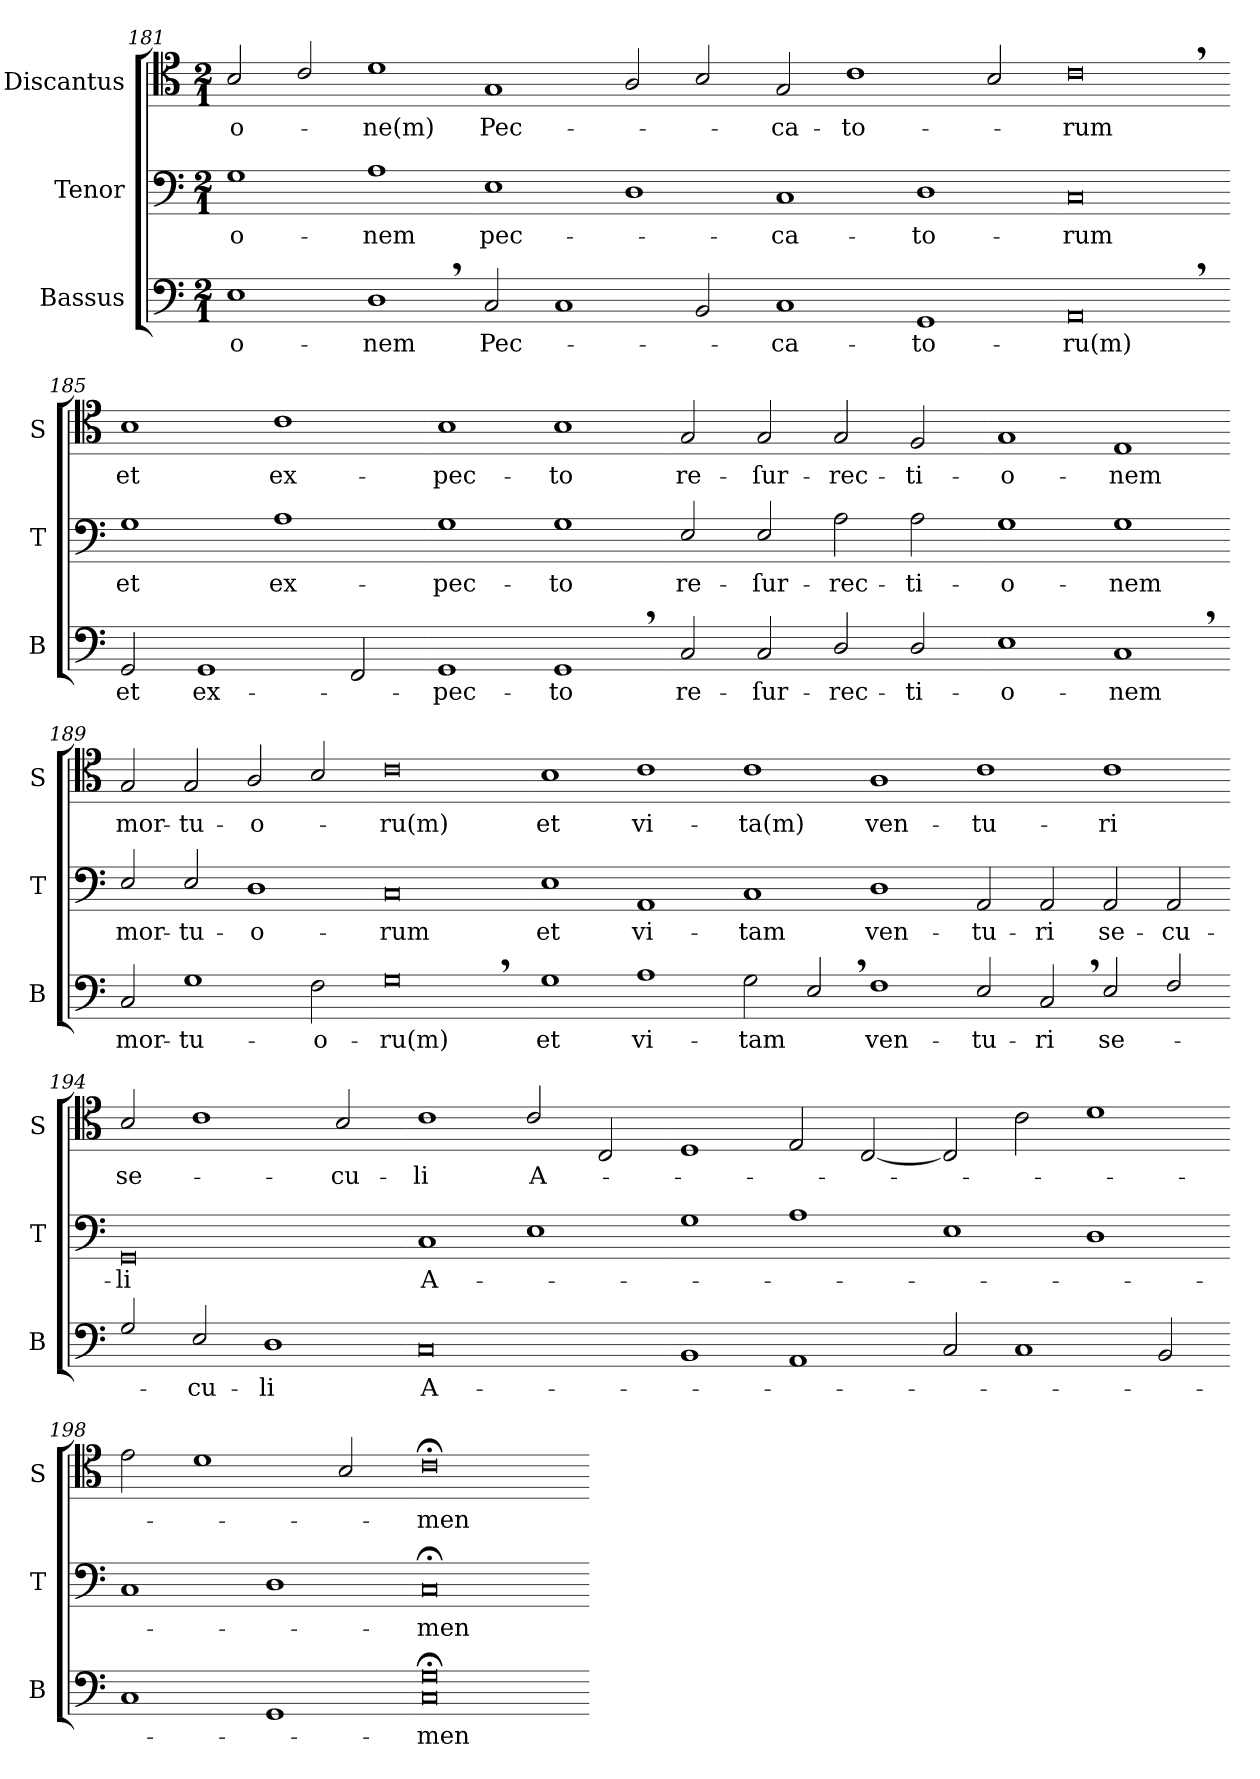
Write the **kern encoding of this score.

**kern	**text	**kern	**text	**kern	**text
*part3	*part3	*part2	*part2	*part1	*part1
*staff3	*staff3	*staff2	*staff2	*staff1	*staff1
*I"Bassus	*	*I"Tenor	*	*I"Discantus	*
*I'B	*	*I'T	*	*I'S	*
*clefF4	*	*clefF4	*	*clefC4	*
*k[]	*	*k[]	*	*k[]	*
*C:	*	*C:	*	*C:	*
*M2/1	*	*M2/1	*	*M2/1	*
=181	=181	=181	=181	=181	=181
1E	-o-	1G	-o-	2B/	-o-
.	.	.	.	2c/	.
1D,	-nem	1A	-nem	1d	-ne(m)
=182-	=182-	=182-	=182-	=182-	=182-
2C/	Pec-	1E	pec-	1G	Pec-
1C	.	.	.	.	.
.	.	1D	.	2A/	.
2BB/	.	.	.	2B/	.
=183-	=183-	=183-	=183-	=183-	=183-
1C	-ca-	1C	-ca-	2G/	ca-
.	.	.	.	1c	-to-
1GG	-to-	1D	-to-	.	.
.	.	.	.	2B/	.
=184-	=184-	=184-	=184-	=184-	=184-
0AA,	-ru(m)	0C	-rum	0c,	-rum
=185-	=185-	=185-	=185-	=185-	=185-
2GG/	et	1G	et	1B	et
1GG	ex-	.	.	.	.
.	.	1A	ex-	1c	ex-
2FF/	.	.	.	.	.
=186-	=186-	=186-	=186-	=186-	=186-
1GG	-pec-	1G	-pec-	1B	-pec-
1GG,	-to	1G	-to	1B	-to
=187-	=187-	=187-	=187-	=187-	=187-
2C/	re-	2E/	re-	2G/	re-
2C/	-ſur-	2E/	-ſur-	2G/	-ſur-
2D/	-rec-	2A\	-rec-	2G/	-rec-
2D/	-ti-	2A\	-ti-	2F/	-ti-
=188-	=188-	=188-	=188-	=188-	=188-
1E	-o-	1G	-o-	1G	-o-
1C,	-nem	1G	-nem	1E	-nem
=189-	=189-	=189-	=189-	=189-	=189-
2C/	mor-	2E/	mor-	2G/	mor-
1G	-tu-	2E/	-tu-	2G/	-tu-
.	.	1D	-o-	2A/	-o-
2F\	-o-	.	.	2B/	.
=190-	=190-	=190-	=190-	=190-	=190-
0G,	-ru(m)	0C	-rum	0c	-ru(m)
=191-	=191-	=191-	=191-	=191-	=191-
1G	et	1E	et	1B	et
1A	vi-	1AA	vi-	1c	vi-
=192-	=192-	=192-	=192-	=192-	=192-
2G\	-tam	1C	-tam	1c	-ta(m)
2E,/	.	.	.	.	.
1F	ven-	1D	ven-	1A	ven-
=193-	=193-	=193-	=193-	=193-	=193-
2E/	-tu-	2AA/	-tu-	1c	-tu-
2C,/	-ri	2AA/	-ri	.	.
2E/	se-	2AA/	se-	1c	-ri
2F/	.	2AA/	-cu-	.	.
=194-	=194-	=194-	=194-	=194-	=194-
2G/	.	0GG	-li	2B/	se-
2E/	cu-	.	.	1c	.
1D	-li	.	.	.	.
.	.	.	.	2B/	-cu-
=195-	=195-	=195-	=195-	=195-	=195-
0C	A-	1C	A-	1c	-li
.	.	1E	.	2c/	A-
.	.	.	.	2C/	.
=196-	=196-	=196-	=196-	=196-	=196-
1BB	.	1G	.	1D	.
1AA	.	1A	.	2E/	.
.	.	.	.	[2C/	.
=197-	=197-	=197-	=197-	=197-	=197-
2C/	.	1E	.	2C/]	.
1C	.	.	.	2c\	.
.	.	1D	.	1d	.
2BB/	.	.	.	.	.
=198-	=198-	=198-	=198-	=198-	=198-
1C	.	1C	.	2e\	.
.	.	.	.	1d	.
1GG	.	1D	.	.	.
.	.	.	.	2B/	.
=199-	=199-	=199-	=199-	=199-	=199-
0C; 0G;	-men	0C;	-men	0c;	-men
=-	=-	=-	=-	=-	=-
*-	*-	*-	*-	*-	*-
